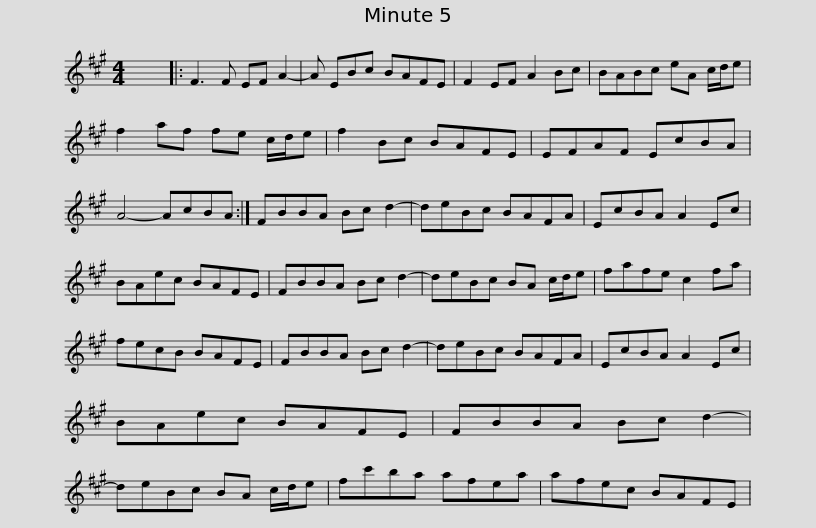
X:1
L:1/8
M:4/4
I:linebreak $
K:A
V:1 treble
V:1
 x8 |: F3 F EF A2- | A EBc BAFE | F2 EF A2 Bc | BABc eA c/d/e | %5
 f2 af fe c/d/e |$ f2 Bc BAFE | EFAF EcBA | A4- AcBA :| FBBA Bc d2- | %10
 deBc BAFA | EcBA A2 Ec |$ BAec BAFE | FBBA Bc d2- | deBc BA c/d/e | %15
 fafe c2 fa | fecB BAFE | FBBA Bc d2- |$ deBc BAFA | EcBA A2 Ec | %20
 BAec BAFE | FBBA Bc d2- | deBc BA c/d/e |$ fc'ba afea | afec BAFE | %25
